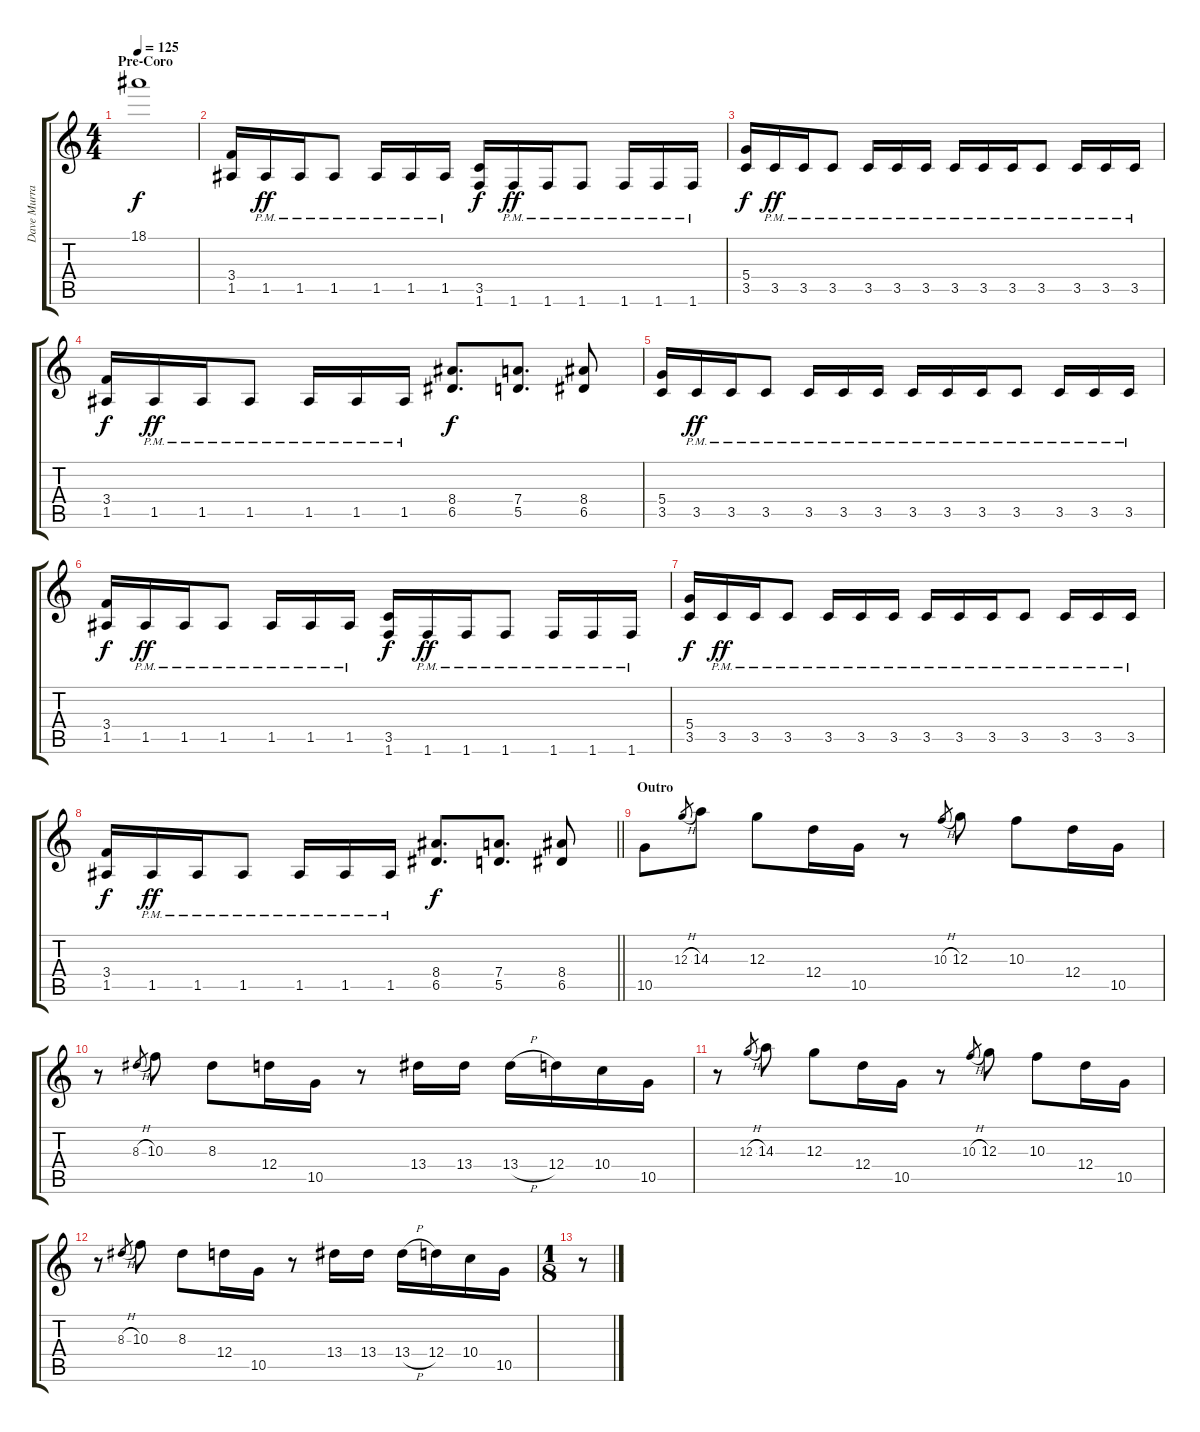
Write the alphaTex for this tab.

\track ("Dave Murray" "Dave Murra") {instrument overdrivenguitar}
\staff {score tabs}
\tuning (E4 B3 G3 D3 A2 E2) {hide}
\ts (4 4)
\section ("" "Pre-Coro")
\tempo 125
\clef g2
\ks c
18.1{t}.1{dy f} |
(3.4 1.5).16{volume 11} 1.5{pm}.16{dy ff} 1.5{pm}.16 1.5{pm}.8 1.5{pm}.16 1.5{pm}.16 1.5{pm}.16 (3.5 1.6).16{dy f} 1.6{pm}.16{dy ff} 1.6{pm}.16 1.6{pm}.8 1.6{pm}.16 1.6{pm}.16 1.6{pm}.16 |
(5.4 3.5).16{dy f} 3.5{pm}.16{dy ff} 3.5{pm}.16 3.5{pm}.8 3.5{pm}.16 3.5{pm}.16 3.5{pm}.16 3.5{pm}.16 3.5{pm}.16 3.5{pm}.16 3.5{pm}.8 3.5{pm}.16 3.5{pm}.16 3.5{pm}.16 |
(3.4 1.5).16{dy f} 1.5{pm}.16{dy ff} 1.5{pm}.16 1.5{pm}.8 1.5{pm}.16 1.5{pm}.16 1.5{pm}.16 (8.4 6.5).8{d dy f} (7.4 5.5).8{d} (8.4 6.5).8 |
(5.4 3.5).16 3.5{pm}.16{dy ff} 3.5{pm}.16 3.5{pm}.8 3.5{pm}.16 3.5{pm}.16 3.5{pm}.16 3.5{pm}.16 3.5{pm}.16 3.5{pm}.16 3.5{pm}.8 3.5{pm}.16 3.5{pm}.16 3.5{pm}.16 |
(3.4 1.5).16{dy f} 1.5{pm}.16{dy ff} 1.5{pm}.16 1.5{pm}.8 1.5{pm}.16 1.5{pm}.16 1.5{pm}.16 (3.5 1.6).16{dy f} 1.6{pm}.16{dy ff} 1.6{pm}.16 1.6{pm}.8 1.6{pm}.16 1.6{pm}.16 1.6{pm}.16 |
(5.4 3.5).16{dy f} 3.5{pm}.16{dy ff} 3.5{pm}.16 3.5{pm}.8 3.5{pm}.16 3.5{pm}.16 3.5{pm}.16 3.5{pm}.16 3.5{pm}.16 3.5{pm}.16 3.5{pm}.8 3.5{pm}.16 3.5{pm}.16 3.5{pm}.16 |
\barLineRight lightlight
(3.4 1.5).16{dy f} 1.5{pm}.16{dy ff} 1.5{pm}.16 1.5{pm}.8 1.5{pm}.16 1.5{pm}.16 1.5{pm}.16 (8.4 6.5).8{d dy f} (7.4 5.5).8{d} (8.4 6.5).8 |
\section ("" "Outro")
10.5.8 12.3{h}.8{gr} 14.3.8 12.3.8 12.4.16 10.5.16 r.8 10.3{h}.8{gr} 12.3.8 10.3.8 12.4.16 10.5.16 |
r.8 8.3{h}.8{gr} 10.3.8 8.3.8 12.4.16 10.5.16 r.8 13.4.16 13.4.16 13.4{h}.16 12.4.16 10.4.16 10.5.16 |
r.8 12.3{h}.8{gr} 14.3.8 12.3.8 12.4.16 10.5.16 r.8 10.3{h}.8{gr} 12.3.8 10.3.8 12.4.16 10.5.16 |
r.8 8.3{h}.8{gr} 10.3.8 8.3.8 12.4.16 10.5.16 r.8 13.4.16 13.4.16 13.4{h}.16 12.4.16 10.4.16 10.5.16 |
\ts (1 8)
r.8
